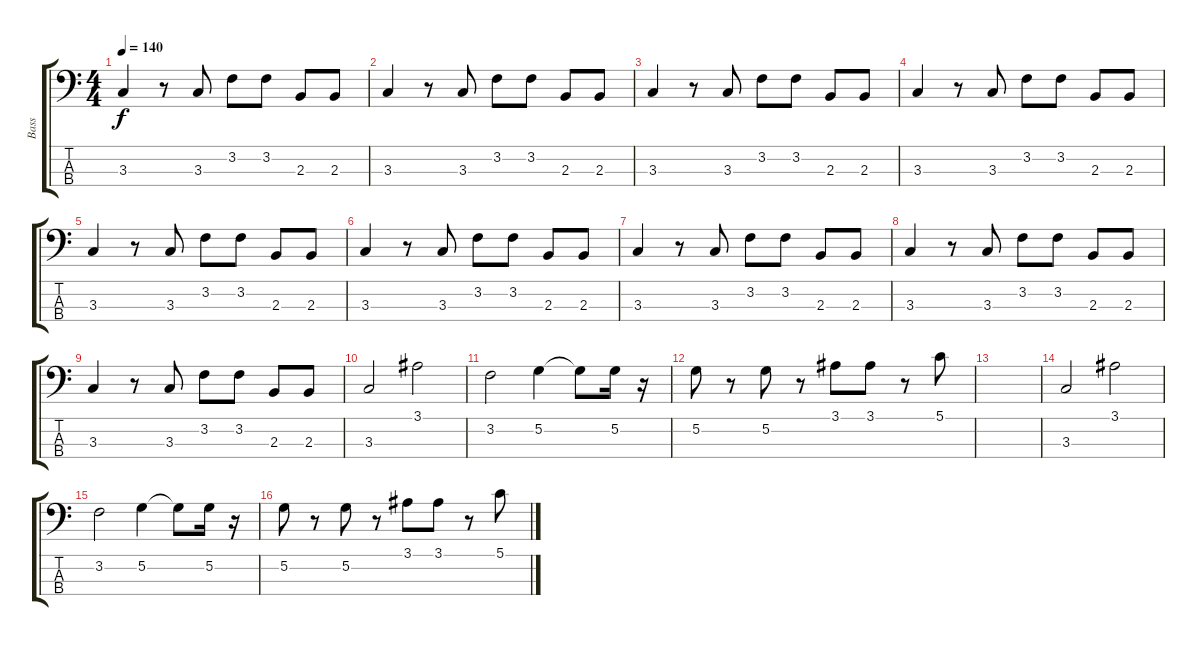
\track ("Bass" "Bass") {instrument acousticbass}
\staff {score tabs}
\tuning (G2 D2 A1 E1) {hide}
\ts (4 4)
\tempo 140
\clef f4
\ks c
3.3.4{dy f} r.8 3.3.8 3.2.8 3.2.8 2.3.8 2.3.8 |
3.3.4 r.8 3.3.8 3.2.8 3.2.8 2.3.8 2.3.8 |
3.3.4 r.8 3.3.8 3.2.8 3.2.8 2.3.8 2.3.8 |
3.3.4 r.8 3.3.8 3.2.8 3.2.8 2.3.8 2.3.8 |
3.3.4 r.8 3.3.8 3.2.8 3.2.8 2.3.8 2.3.8 |
3.3.4 r.8 3.3.8 3.2.8 3.2.8 2.3.8 2.3.8 |
3.3.4 r.8 3.3.8 3.2.8 3.2.8 2.3.8 2.3.8 |
3.3.4 r.8 3.3.8 3.2.8 3.2.8 2.3.8 2.3.8 |
3.3.4 r.8 3.3.8 3.2.8 3.2.8 2.3.8 2.3.8 |
3.3.2 3.1.2 |
3.2.2 5.2.4 5.2{t}.8 5.2.16 r.16 |
5.2.8 r.8 5.2.8 r.8 3.1.8 3.1.8 r.8 5.1.8 |
|
3.3.2 3.1.2 |
3.2.2 5.2.4 5.2{t}.8 5.2.16 r.16 |
5.2.8 r.8 5.2.8 r.8 3.1.8 3.1.8 r.8 5.1.8
